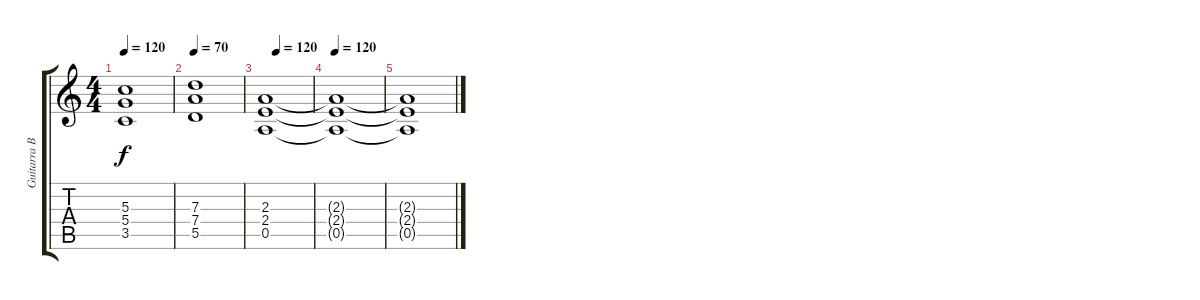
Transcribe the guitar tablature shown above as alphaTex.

\track ("Guitarra Base" "Guitarra B") {instrument distortionguitar}
\staff {score tabs}
\tuning (E4 B3 G3 D3 A2 E2) {hide}
\ts (4 4)
\tempo 120
\clef g2
\ks c
(5.3 5.4 3.5).1{dy f} |
\tempo 70
(7.3 7.4 5.5).1 |
\tempo (120 0.25)
(2.3 2.4 0.5).1 |
\tempo 120
(2.3{t} 2.4{t} 0.5{t}).1 |
(2.3{t} 2.4{t} 0.5{t}).1
